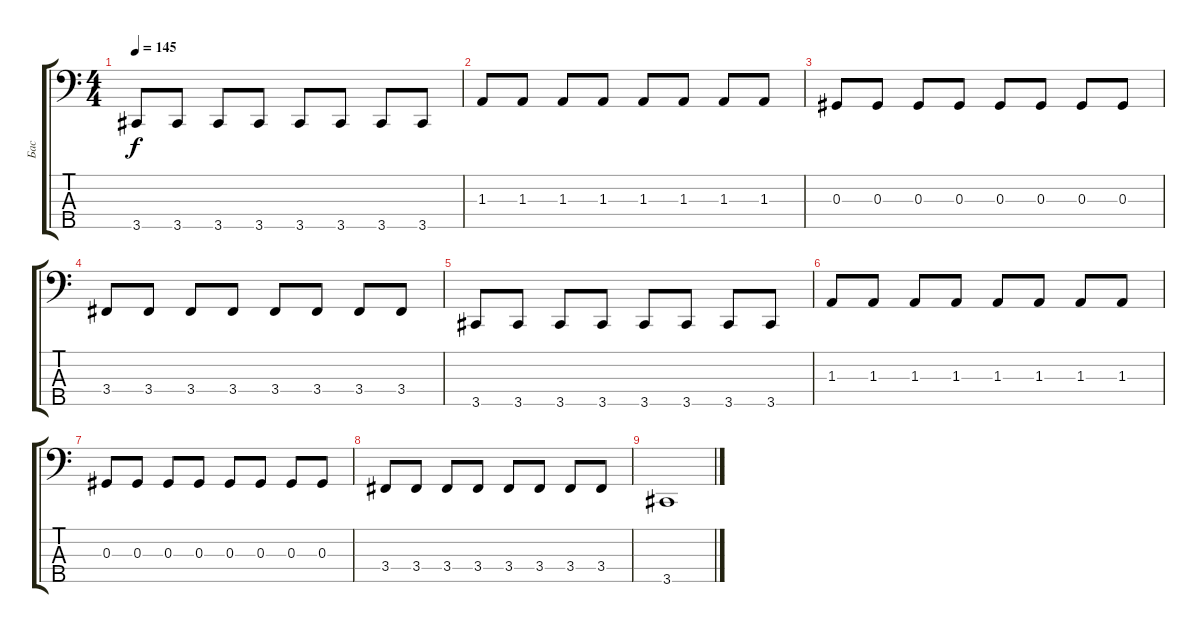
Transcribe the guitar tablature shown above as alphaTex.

\track ("Бас" "Бас") {instrument electricbasspick}
\staff {score tabs}
\tuning (Gb2 Db2 Ab1 Eb1 Bb0) {hide}
\ts (4 4)
\tempo 145
\clef f4
\ks c
3.5.8{dy f} 3.5.8 3.5.8 3.5.8 3.5.8 3.5.8 3.5.8 3.5.8 |
1.3.8 1.3.8 1.3.8 1.3.8 1.3.8 1.3.8 1.3.8 1.3.8 |
0.3.8 0.3.8 0.3.8 0.3.8 0.3.8 0.3.8 0.3.8 0.3.8 |
3.4.8 3.4.8 3.4.8 3.4.8 3.4.8 3.4.8 3.4.8 3.4.8 |
3.5.8 3.5.8 3.5.8 3.5.8 3.5.8 3.5.8 3.5.8 3.5.8 |
1.3.8 1.3.8 1.3.8 1.3.8 1.3.8 1.3.8 1.3.8 1.3.8 |
0.3.8 0.3.8 0.3.8 0.3.8 0.3.8 0.3.8 0.3.8 0.3.8 |
3.4.8 3.4.8 3.4.8 3.4.8 3.4.8 3.4.8 3.4.8 3.4.8 |
3.5.1
